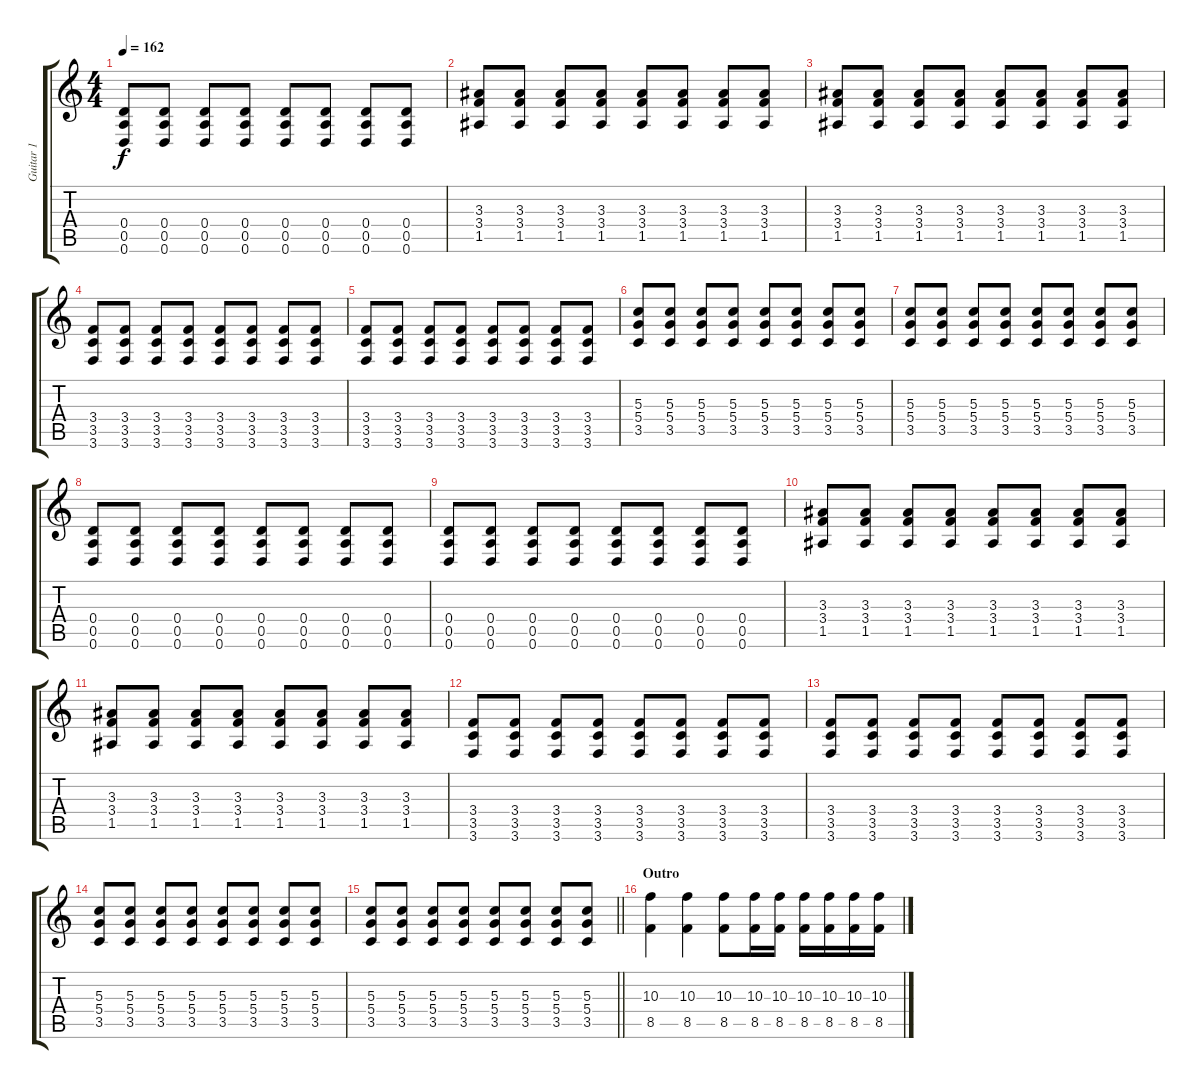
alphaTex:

\track ("Guitar 1" "Guitar 1") {instrument distortionguitar}
\staff {score tabs}
\tuning (E4 B3 G3 D3 A2 D2) {hide}
\ts (4 4)
\tempo 162
\clef g2
\ks c
(0.4 0.5 0.6).8{dy f} (0.4 0.5 0.6).8 (0.4 0.5 0.6).8 (0.4 0.5 0.6).8 (0.4 0.5 0.6).8 (0.4 0.5 0.6).8 (0.4 0.5 0.6).8 (0.4 0.5 0.6).8 |
(3.3 3.4 1.5).8 (3.3 3.4 1.5).8 (3.3 3.4 1.5).8 (3.3 3.4 1.5).8 (3.3 3.4 1.5).8 (3.3 3.4 1.5).8 (3.3 3.4 1.5).8 (3.3 3.4 1.5).8 |
(3.3 3.4 1.5).8 (3.3 3.4 1.5).8 (3.3 3.4 1.5).8 (3.3 3.4 1.5).8 (3.3 3.4 1.5).8 (3.3 3.4 1.5).8 (3.3 3.4 1.5).8 (3.3 3.4 1.5).8 |
(3.4 3.5 3.6).8 (3.4 3.5 3.6).8 (3.4 3.5 3.6).8 (3.4 3.5 3.6).8 (3.4 3.5 3.6).8 (3.4 3.5 3.6).8 (3.4 3.5 3.6).8 (3.4 3.5 3.6).8 |
(3.4 3.5 3.6).8 (3.4 3.5 3.6).8 (3.4 3.5 3.6).8 (3.4 3.5 3.6).8 (3.4 3.5 3.6).8 (3.4 3.5 3.6).8 (3.4 3.5 3.6).8 (3.4 3.5 3.6).8 |
(5.3 5.4 3.5).8 (5.3 5.4 3.5).8 (5.3 5.4 3.5).8 (5.3 5.4 3.5).8 (5.3 5.4 3.5).8 (5.3 5.4 3.5).8 (5.3 5.4 3.5).8 (5.3 5.4 3.5).8 |
(5.3 5.4 3.5).8 (5.3 5.4 3.5).8 (5.3 5.4 3.5).8 (5.3 5.4 3.5).8 (5.3 5.4 3.5).8 (5.3 5.4 3.5).8 (5.3 5.4 3.5).8 (5.3 5.4 3.5).8 |
(0.4 0.5 0.6).8 (0.4 0.5 0.6).8 (0.4 0.5 0.6).8 (0.4 0.5 0.6).8 (0.4 0.5 0.6).8 (0.4 0.5 0.6).8 (0.4 0.5 0.6).8 (0.4 0.5 0.6).8 |
(0.4 0.5 0.6).8 (0.4 0.5 0.6).8 (0.4 0.5 0.6).8 (0.4 0.5 0.6).8 (0.4 0.5 0.6).8 (0.4 0.5 0.6).8 (0.4 0.5 0.6).8 (0.4 0.5 0.6).8 |
(3.3 3.4 1.5).8 (3.3 3.4 1.5).8 (3.3 3.4 1.5).8 (3.3 3.4 1.5).8 (3.3 3.4 1.5).8 (3.3 3.4 1.5).8 (3.3 3.4 1.5).8 (3.3 3.4 1.5).8 |
(3.3 3.4 1.5).8 (3.3 3.4 1.5).8 (3.3 3.4 1.5).8 (3.3 3.4 1.5).8 (3.3 3.4 1.5).8 (3.3 3.4 1.5).8 (3.3 3.4 1.5).8 (3.3 3.4 1.5).8 |
(3.4 3.5 3.6).8 (3.4 3.5 3.6).8 (3.4 3.5 3.6).8 (3.4 3.5 3.6).8 (3.4 3.5 3.6).8 (3.4 3.5 3.6).8 (3.4 3.5 3.6).8 (3.4 3.5 3.6).8 |
(3.4 3.5 3.6).8 (3.4 3.5 3.6).8 (3.4 3.5 3.6).8 (3.4 3.5 3.6).8 (3.4 3.5 3.6).8 (3.4 3.5 3.6).8 (3.4 3.5 3.6).8 (3.4 3.5 3.6).8 |
(5.3 5.4 3.5).8 (5.3 5.4 3.5).8 (5.3 5.4 3.5).8 (5.3 5.4 3.5).8 (5.3 5.4 3.5).8 (5.3 5.4 3.5).8 (5.3 5.4 3.5).8 (5.3 5.4 3.5).8 |
\barLineRight lightlight
(5.3 5.4 3.5).8 (5.3 5.4 3.5).8 (5.3 5.4 3.5).8 (5.3 5.4 3.5).8 (5.3 5.4 3.5).8 (5.3 5.4 3.5).8 (5.3 5.4 3.5).8 (5.3 5.4 3.5).8 |
\section ("" "Outro")
(10.3 8.5).4 (10.3 8.5).4 (10.3 8.5).8 (10.3 8.5).16 (10.3 8.5).16 (10.3 8.5).16 (10.3 8.5).16 (10.3 8.5).16 (10.3 8.5).16
